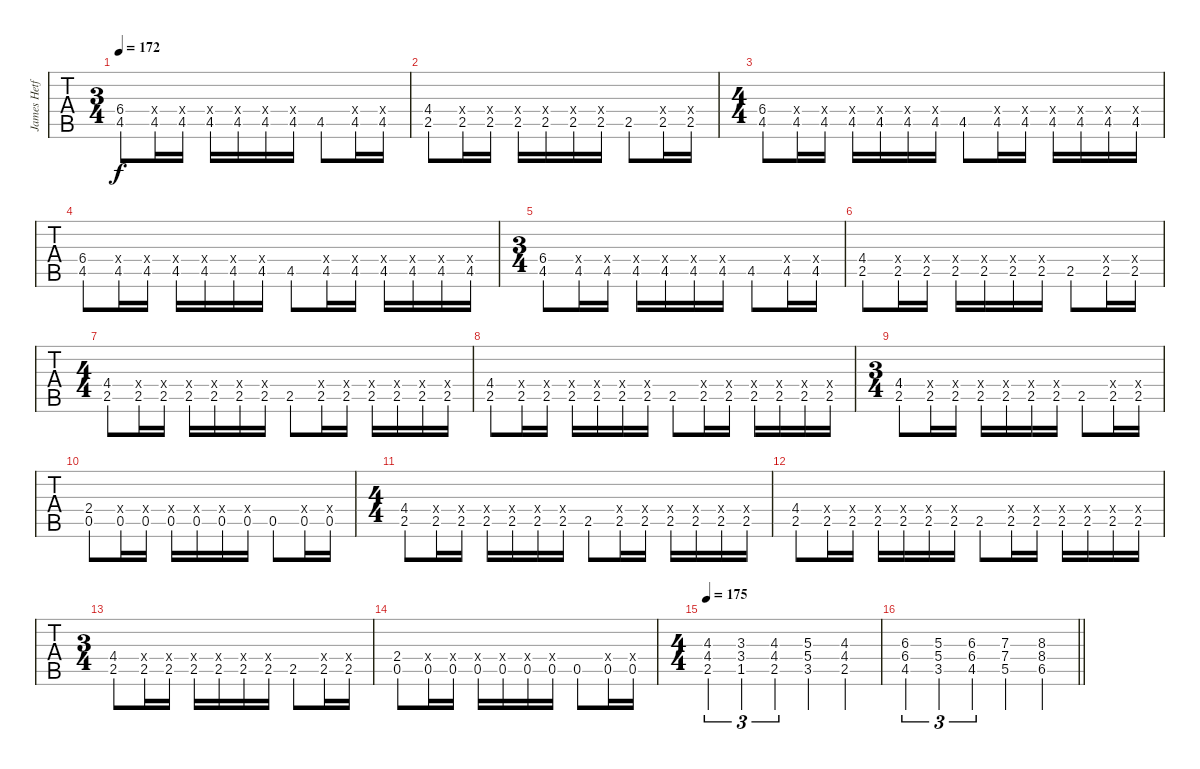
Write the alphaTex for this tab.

\track ("James Hetfield" "James Hetf") {instrument distortionguitar}
\staff {tabs}
\tuning (E4 B3 G3 D3 A2 E2) {hide}
\ts (3 4)
\tempo 172
\clef g2
\ks c
(6.4 4.5).8{dy f} (0.4{x} 4.5).16 (0.4{x} 4.5).16 (0.4{x} 4.5).16 (0.4{x} 4.5).16 (0.4{x} 4.5).16 (0.4{x} 4.5).16 4.5.8 (0.4{x} 4.5).16 (0.4{x} 4.5).16 |
(4.4 2.5).8 (0.4{x} 2.5).16 (0.4{x} 2.5).16 (0.4{x} 2.5).16 (0.4{x} 2.5).16 (0.4{x} 2.5).16 (0.4{x} 2.5).16 2.5.8 (0.4{x} 2.5).16 (0.4{x} 2.5).16 |
\ts (4 4)
(6.4 4.5).8 (0.4{x} 4.5).16 (0.4{x} 4.5).16 (0.4{x} 4.5).16 (0.4{x} 4.5).16 (0.4{x} 4.5).16 (0.4{x} 4.5).16 4.5.8 (0.4{x} 4.5).16 (0.4{x} 4.5).16 (0.4{x} 4.5).16 (0.4{x} 4.5).16 (0.4{x} 4.5).16 (0.4{x} 4.5).16 |
(6.4 4.5).8 (0.4{x} 4.5).16 (0.4{x} 4.5).16 (0.4{x} 4.5).16 (0.4{x} 4.5).16 (0.4{x} 4.5).16 (0.4{x} 4.5).16 4.5.8 (0.4{x} 4.5).16 (0.4{x} 4.5).16 (0.4{x} 4.5).16 (0.4{x} 4.5).16 (0.4{x} 4.5).16 (0.4{x} 4.5).16 |
\ts (3 4)
(6.4 4.5).8 (0.4{x} 4.5).16 (0.4{x} 4.5).16 (0.4{x} 4.5).16 (0.4{x} 4.5).16 (0.4{x} 4.5).16 (0.4{x} 4.5).16 4.5.8 (0.4{x} 4.5).16 (0.4{x} 4.5).16 |
(4.4 2.5).8 (0.4{x} 2.5).16 (0.4{x} 2.5).16 (0.4{x} 2.5).16 (0.4{x} 2.5).16 (0.4{x} 2.5).16 (0.4{x} 2.5).16 2.5.8 (0.4{x} 2.5).16 (0.4{x} 2.5).16 |
\ts (4 4)
(4.4 2.5).8 (0.4{x} 2.5).16 (0.4{x} 2.5).16 (0.4{x} 2.5).16 (0.4{x} 2.5).16 (0.4{x} 2.5).16 (0.4{x} 2.5).16 2.5.8 (0.4{x} 2.5).16 (0.4{x} 2.5).16 (0.4{x} 2.5).16 (0.4{x} 2.5).16 (0.4{x} 2.5).16 (0.4{x} 2.5).16 |
(4.4 2.5).8 (0.4{x} 2.5).16 (0.4{x} 2.5).16 (0.4{x} 2.5).16 (0.4{x} 2.5).16 (0.4{x} 2.5).16 (0.4{x} 2.5).16 2.5.8 (0.4{x} 2.5).16 (0.4{x} 2.5).16 (0.4{x} 2.5).16 (0.4{x} 2.5).16 (0.4{x} 2.5).16 (0.4{x} 2.5).16 |
\ts (3 4)
(4.4 2.5).8 (0.4{x} 2.5).16 (0.4{x} 2.5).16 (0.4{x} 2.5).16 (0.4{x} 2.5).16 (0.4{x} 2.5).16 (0.4{x} 2.5).16 2.5.8 (0.4{x} 2.5).16 (0.4{x} 2.5).16 |
(2.4 0.5).8 (0.4{x} 0.5).16 (0.4{x} 0.5).16 (0.4{x} 0.5).16 (0.4{x} 0.5).16 (0.4{x} 0.5).16 (0.4{x} 0.5).16 0.5.8 (0.4{x} 0.5).16 (0.4{x} 0.5).16 |
\ts (4 4)
(4.4 2.5).8 (0.4{x} 2.5).16 (0.4{x} 2.5).16 (0.4{x} 2.5).16 (0.4{x} 2.5).16 (0.4{x} 2.5).16 (0.4{x} 2.5).16 2.5.8 (0.4{x} 2.5).16 (0.4{x} 2.5).16 (0.4{x} 2.5).16 (0.4{x} 2.5).16 (0.4{x} 2.5).16 (0.4{x} 2.5).16 |
(4.4 2.5).8 (0.4{x} 2.5).16 (0.4{x} 2.5).16 (0.4{x} 2.5).16 (0.4{x} 2.5).16 (0.4{x} 2.5).16 (0.4{x} 2.5).16 2.5.8 (0.4{x} 2.5).16 (0.4{x} 2.5).16 (0.4{x} 2.5).16 (0.4{x} 2.5).16 (0.4{x} 2.5).16 (0.4{x} 2.5).16 |
\ts (3 4)
(4.4 2.5).8 (0.4{x} 2.5).16 (0.4{x} 2.5).16 (0.4{x} 2.5).16 (0.4{x} 2.5).16 (0.4{x} 2.5).16 (0.4{x} 2.5).16 2.5.8 (0.4{x} 2.5).16 (0.4{x} 2.5).16 |
(2.4 0.5).8 (0.4{x} 0.5).16 (0.4{x} 0.5).16 (0.4{x} 0.5).16 (0.4{x} 0.5).16 (0.4{x} 0.5).16 (0.4{x} 0.5).16 0.5.8 (0.4{x} 0.5).16 (0.4{x} 0.5).16 |
\ts (4 4)
\tempo 175
(4.3 4.4 2.5).4{tu (3 2)} (3.3 3.4 1.5).4{tu (3 2)} (4.3 4.4 2.5).4{tu (3 2)} (5.3 5.4 3.5).4 (4.3 4.4 2.5).4 |
\barLineRight lightlight
(6.3 6.4 4.5).4{tu (3 2)} (5.3 5.4 3.5).4{tu (3 2)} (6.3 6.4 4.5).4{tu (3 2)} (7.3 7.4 5.5).4 (8.3 8.4 6.5).4
